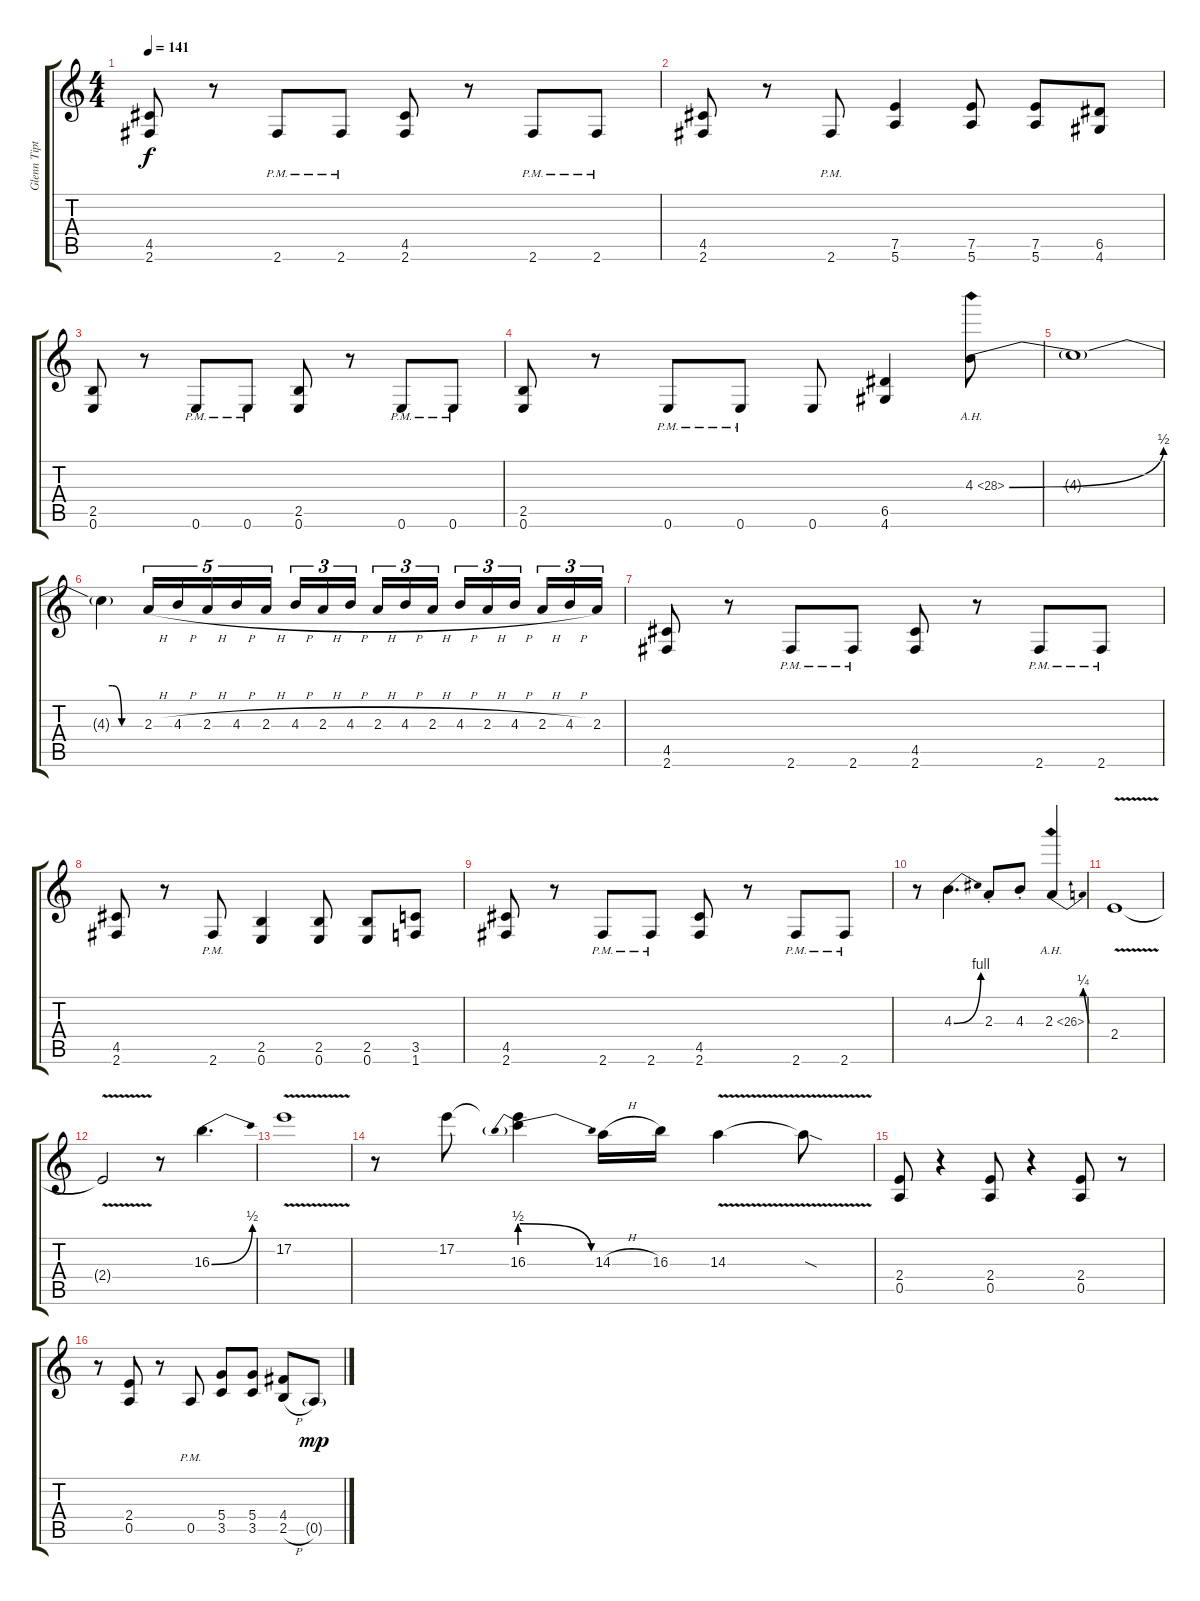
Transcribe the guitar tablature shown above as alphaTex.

\track ("Glenn Tipton" "Glenn Tipt") {instrument overdrivenguitar}
\staff {score tabs}
\tuning (E4 B3 G3 D3 A2 E2) {hide}
\ts (4 4)
\tempo 141
\clef g2
\ks c
(4.5 2.6).8{dy f} r.8 2.6{pm}.8 2.6{pm}.8 (4.5 2.6).8 r.8 2.6{pm}.8 2.6{pm}.8 |
(4.5 2.6).8 r.8 2.6{pm}.8 (7.5 5.6).4 (7.5 5.6).8 (7.5 5.6).8 (6.5 4.6).8 |
(2.5 0.6).8 r.8 0.6{pm}.8 0.6{pm}.8 (2.5 0.6).8 r.8 0.6{pm}.8 0.6{pm}.8 |
(2.5 0.6).8 r.8 0.6{pm}.8 0.6{pm}.8 0.6.8 (6.5 4.6).4 4.3{be (bend 0 0 60 2) ah 24}.8 |
4.3{t}.1 |
4.3{be (custom 0 2 15 2 30 0 60 0) t}.4 2.3{h}.16{tu (5 4)} 4.3{h}.16{tu (5 4)} 2.3{h}.16{tu (5 4)} 4.3{h}.16{tu (5 4)} 2.3{h}.16{tu (5 4)} 4.3{h}.16{tu (3 2)} 2.3{h}.16{tu (3 2)} 4.3{h}.16{tu (3 2) beam splitsecondary} 2.3{h}.16{tu (3 2)} 4.3{h}.16{tu (3 2)} 2.3{h}.16{tu (3 2)} 4.3{h}.16{tu (3 2)} 2.3{h}.16{tu (3 2)} 4.3{h}.16{tu (3 2) beam splitsecondary} 2.3{h}.16{tu (3 2)} 4.3{h}.16{tu (3 2)} 2.3.16{tu (3 2)} |
(4.5 2.6).8 r.8 2.6{pm}.8 2.6{pm}.8 (4.5 2.6).8 r.8 2.6{pm}.8 2.6{pm}.8 |
(4.5 2.6).8 r.8 2.6{pm}.8 (2.5 0.6).4 (2.5 0.6).8 (2.5 0.6).8 (3.5 1.6).8 |
(4.5 2.6).8 r.8 2.6{pm}.8 2.6{pm}.8 (4.5 2.6).8 r.8 2.6{pm}.8 2.6{pm}.8 |
r.8 4.3{be (bend 0 0 60 4)}.4{d} 2.3{st}.8 4.3{st}.8 2.3{be (bend 0 0 60 1) ah 24}.4 |
2.4{v}.1 |
2.4{t}.2 r.8 16.3{be (bend 0 0 60 2)}.4{d} |
17.2{v}.1 |
r.8 17.2.8 (17.2{t} 16.3{be (prebendrelease 0 2 60 0)}).4 14.3{h}.16 16.3.16 14.3{v}.4 14.3{sod t}.8 |
(2.4 0.5).8 r.4 (2.4 0.5).8 r.4 (2.4 0.5).8 r.8 |
r.8 (2.4 0.5).8 r.8 0.5{pm}.8 (5.4 3.5).8 (5.4 3.5).8 (4.4 2.5{h}).8 0.5{g}.8{dy mp}
